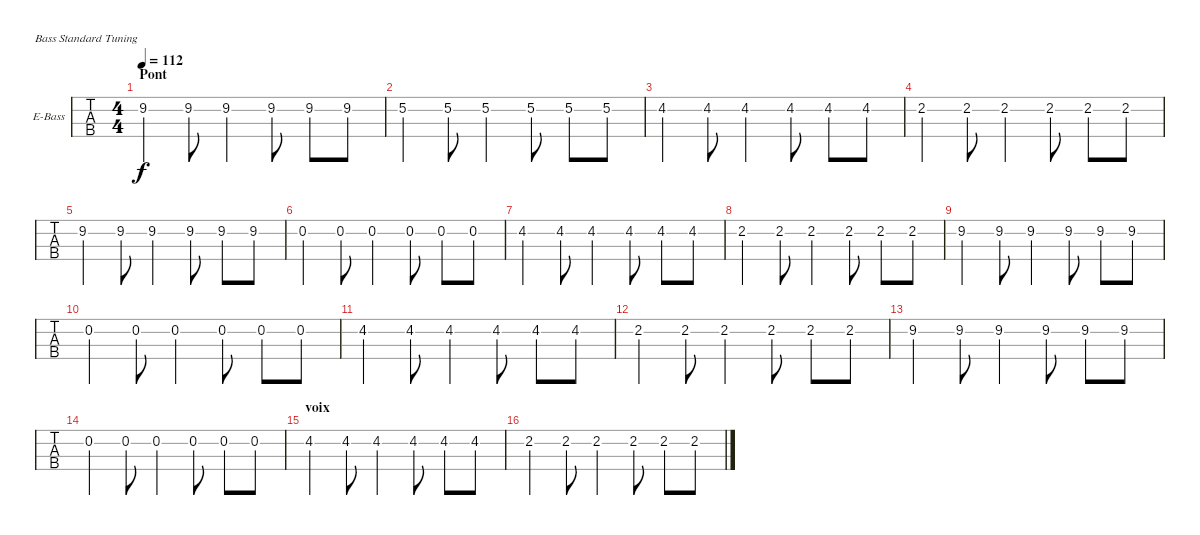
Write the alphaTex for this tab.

\defaultSystemsLayout 4
\bracketExtendMode groupsimilarinstruments
\firstSystemTrackNameOrientation horizontal
\otherSystemsTrackNameOrientation horizontal
\track ("Electric Bass" "E-Bass") {instrument electricbassfinger}
\staff {tabs}
\tuning (G2 D2 A1 E1)
\ts (4 4)
\section ("" "Pont")
\tempo 112
\clef f4
\ks c
9.2.4{dy f} 9.2.8 9.2.4 9.2.8 9.2.8 9.2.8 |
5.2.4 5.2.8 5.2.4 5.2.8 5.2.8 5.2.8 |
4.2.4 4.2.8 4.2.4 4.2.8 4.2.8 4.2.8 |
2.2.4 2.2.8 2.2.4 2.2.8 2.2.8 2.2.8 |
9.2.4 9.2.8 9.2.4 9.2.8 9.2.8 9.2.8 |
0.2.4 0.2.8 0.2.4 0.2.8 0.2.8 0.2.8 |
4.2.4 4.2.8 4.2.4 4.2.8 4.2.8 4.2.8 |
2.2.4 2.2.8 2.2.4 2.2.8 2.2.8 2.2.8 |
9.2.4 9.2.8 9.2.4 9.2.8 9.2.8 9.2.8 |
0.2.4 0.2.8 0.2.4 0.2.8 0.2.8 0.2.8 |
4.2.4 4.2.8 4.2.4 4.2.8 4.2.8 4.2.8 |
2.2.4 2.2.8 2.2.4 2.2.8 2.2.8 2.2.8 |
9.2.4 9.2.8 9.2.4 9.2.8 9.2.8 9.2.8 |
0.2.4 0.2.8 0.2.4 0.2.8 0.2.8 0.2.8 |
\section ("" "voix")
4.2.4 4.2.8 4.2.4 4.2.8 4.2.8 4.2.8 |
2.2.4 2.2.8 2.2.4 2.2.8 2.2.8 2.2.8
